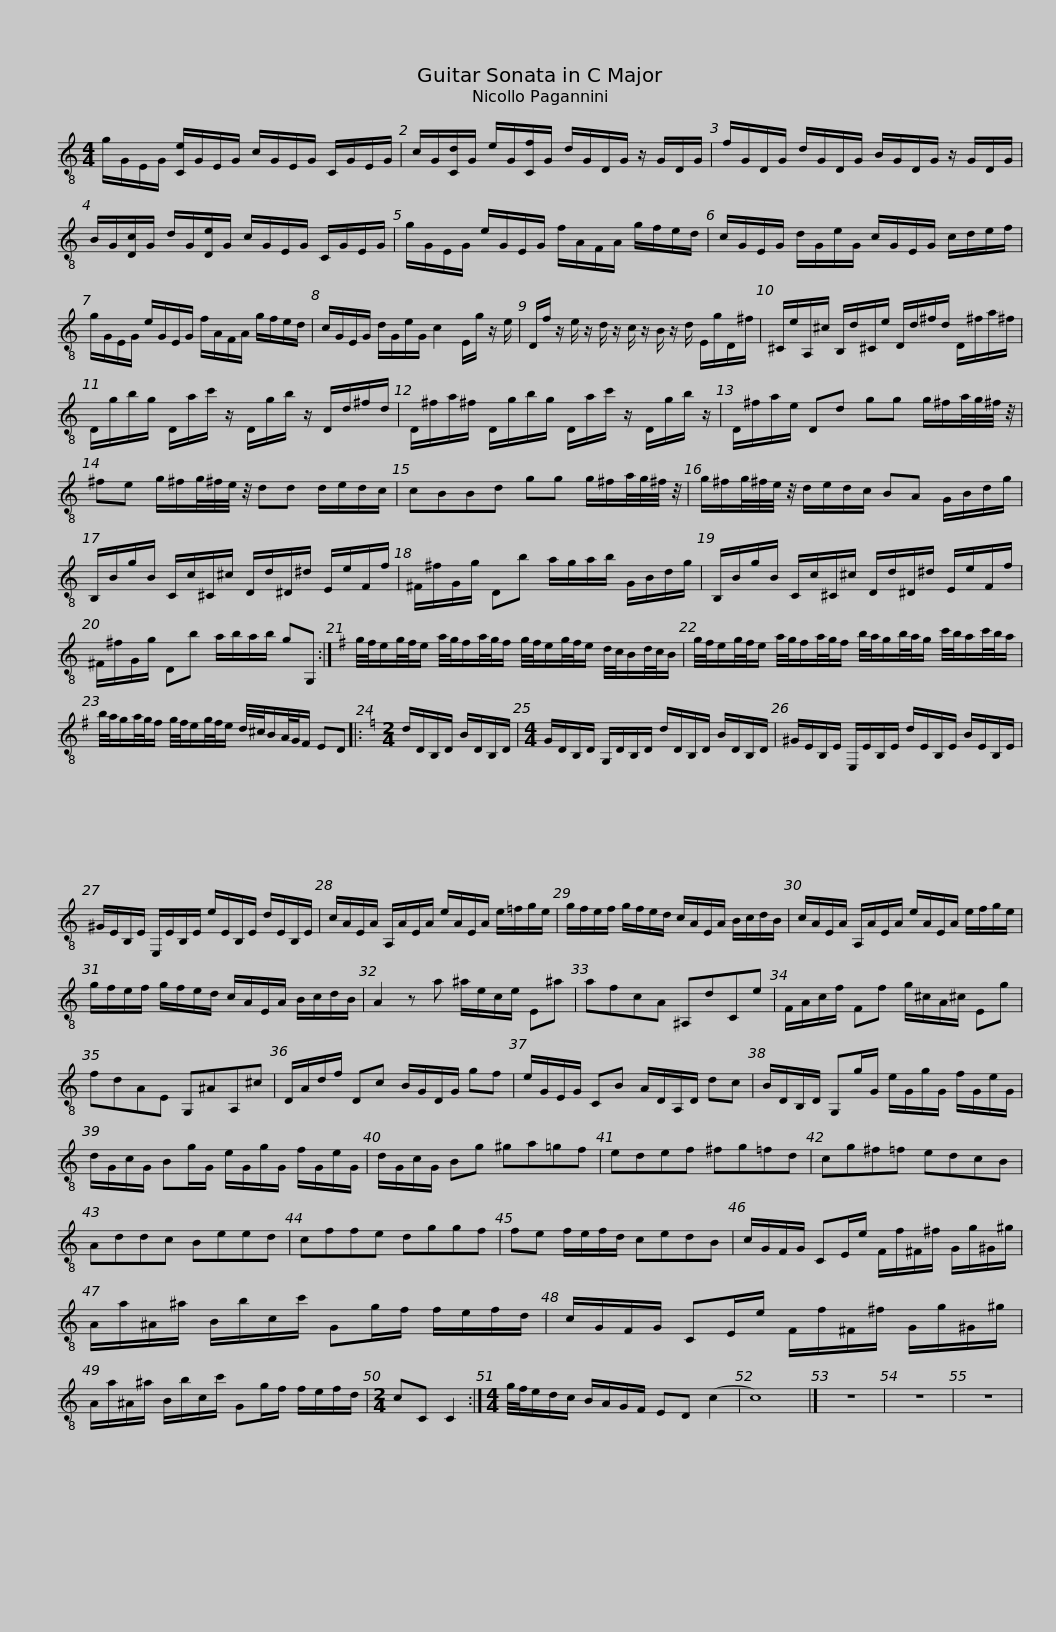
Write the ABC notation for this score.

X:1
L:1/8
M:4/4
I:linebreak $
K:C
V:1 treble-8
V:1
 g/G/E/G/ [Ce]/G/E/G/ c/G/E/G/ C/G/E/G/ | c/G/[Cd]/G/ e/G/[Cf]/G/ d/G/D/G/ z/ G/D/G/ |$ f/G/D/G/ d/G/D/G/ B/G/D/G/ z/ G/D/G/ | B/G/[Dc]/G/ d/G/[De]/G/ c/G/E/G/ C/G/E/G/ |$ g/G/E/G/ e/G/E/G/ f/A/F/A/ g/f/e/d/ | %5
 c/G/E/G/ d/G/e/G/ c/G/E/G/ c/d/e/f/ |$ g/G/E/G/ e/G/E/G/ f/A/F/A/ g/f/e/d/ | c/G/E/G/ d/G/e/G/ c2 E/g/ z/ e/ | D/f/ z/ e/ z/ d/ z/ c/ z/ B/ z/ d/ E/g/D/^f/ |$ ^C/e/A,/^c/ B,/d/^C/e/ D/d/^f/d/ D/^f/a/^f/ | %10
 D/g/b/g/ D/a/c'/ z/ D/g/b/ z/ D/d/^f/d/ |$ D/^f/a/^f/ D/g/b/g/ D/a/c'/ z/ D/g/b/ z/ | D/^f/a/e/ Dd gg g/^f/a/4g/4^f/4 z/4 |$ ^fe g/^f/g/4^f/4e/4 z/4 dd d/e/d/c/ | cBBd gg g/^f/a/4g/4^f/4 z/4 |$ %15
 g/^f/g/4^f/4e/4 z/4 d/e/d/c/ BA G/B/d/g/ | B,/B/g/B/ C/c/^C/^c/ D/d/^D/^d/ E/e/F/f/ |$ ^F/^f/G/g/ Db a/g/a/b/ G/B/d/g/ | B,/B/g/B/ C/c/^C/^c/ D/d/^D/^d/ E/e/F/f/ |$ ^F/^f/G/g/ Db a/b/a/b/ gG, :| %20
[K:G] g/4f/4e/g/4f/4e/ a/4g/4f/a/4g/4f/ g/4f/4e/g/4f/4e/ d/4c/4B/d/4c/4B/ |$ g/4f/4e/g/4f/4e/ a/4g/4f/a/4g/4f/ b/4a/4g/b/4a/4g/ c'/4b/4a/c'/4b/4a/ |$ b/4a/4g/a/4g/4f/ g/4f/4e/g/4f/4e/ d/4^c/4B/A/4G/4F/ ED |:[K:C][M:2/4] d/D/B,/D/ B/D/B,/D/ |$[M:4/4] G/D/B,/D/ G,/D/B,/D/ d/D/B,/D/ B/D/B,/D/ | %25
 ^G/E/B,/E/ E,/E/B,/E/ d/E/B,/E/ B/E/B,/E/ |$ ^G/E/B,/E/ E,/E/B,/E/ e/E/B,/E/ d/E/B,/E/ | c/A/E/A/ A,/A/E/A/ e/A/E/A/ e/=f/g/e/ |$ g/f/e/f/ g/f/e/d/ c/A/E/A/ B/c/d/B/ | c/A/E/A/ A,/A/E/A/ e/A/E/A/ e/f/g/e/ |$ %30
 g/f/e/f/ g/f/e/d/ c/A/E/A/ B/c/d/B/ | A2 z a ^a/e/c/e/ E^a | afcA ^A,dCe |$ F/A/c/f/ Ff g/^c/A/^c/ Eg | fdAE G,^AA,^c | %35
 D/A/d/f/ Dc B/G/D/G/ gf |$ e/G/E/G/ CB A/D/A,/D/ dc | B/D/B,/D/ G,g/G/ e/G/g/G/ f/G/e/G/ | d/G/c/G/ Bg/G/ e/G/g/G/ f/G/e/G/ |$ d/G/c/G/ Bg ^ga=gf | %40
 edef ^fg=fd | cg^f=f edcB | Addc Beed |$ cffe dggf | fe f/e/f/d/ cedB | %45
 c/G/F/G/ CE/e/ F/f/^F/^f/ G/g/^G/^g/ |$ A/a/^A/^a/ B/b/c/c'/ Gg/f/ f/e/f/d/ | c/G/F/G/ CE/e/ F/f/^F/^f/ G/g/^G/^g/ |$ A/a/^A/^a/ B/b/c/c'/ Gg/f/ f/e/f/d/ |[M:2/4] cC C2 :| %50
[M:4/4] g/4f/4e/d/c/ B/A/G/F/ ED (c2 | c8) |] z8 | z8 | z8 | %55
